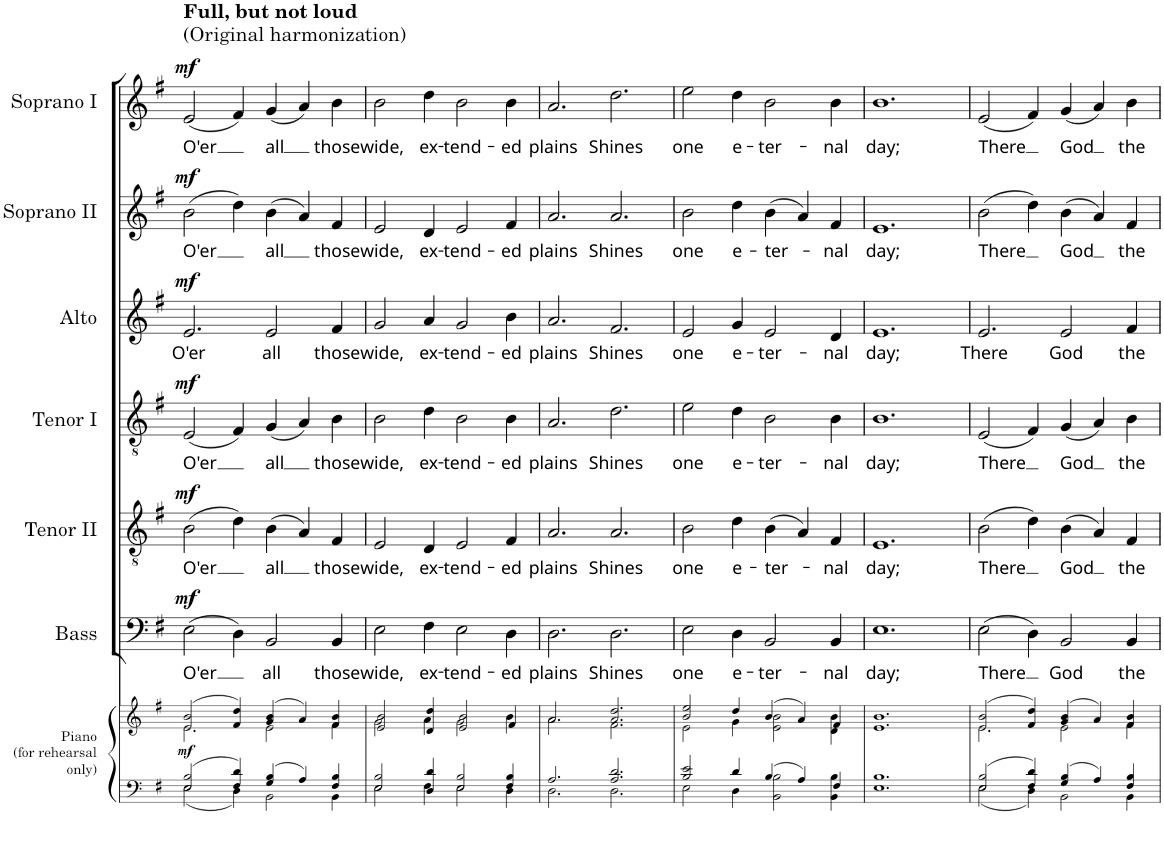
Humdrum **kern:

**kern	**kern	**dynam	**kern	**text	**dynam	**kern	**text	**dynam	**kern	**text	**dynam	**kern	**text	**dynam	**kern	**text	**dynam	**kern	**text	**dynam	**kern
*part8	*part8	*part8	*part7	*part7	*part7	*part6	*part6	*part6	*part5	*part5	*part5	*part4	*part4	*part4	*part3	*part3	*part3	*part2	*part2	*part2	*part1
*staff9	*staff8	*staff8/9	*staff7	*staff7	*staff7	*staff6	*staff6	*staff6	*staff5	*staff5	*staff5	*staff4	*staff4	*staff4	*staff3	*staff3	*staff3	*staff2	*staff2	*staff2	*staff1
*I"Piano (for rehearsal only)	*	*	*I"Bass	*	*	*I"Tenor II	*	*	*I"Tenor I	*	*	*I"Alto	*	*	*I"Soprano II	*	*	*I"Soprano I	*	*	*I"Soprano
*I'Pno	*	*	*I'B.	*	*	*I'T. II	*	*	*I'T. I	*	*	*I'A.	*	*	*I'S. II	*	*	*I'S. I	*	*	*I'S.
!!LO:PB:g=z
*stria5	*stria5	*	*	*	*	*	*	*	*	*	*	*	*	*	*	*	*	*	*	*	*
*clefF4	*clefG2	*	*clefF4	*	*	*clefGv2	*	*	*clefGv2	*	*	*clefG2	*	*	*clefG2	*	*	*clefG2	*	*	*clefG2
*k[f#]	*k[f#]	*	*k[f#]	*	*	*k[f#]	*	*	*k[f#]	*	*	*k[f#]	*	*	*k[f#]	*	*	*k[f#]	*	*	*k[f#]
*M6/4	*M6/4	*	*M6/4	*	*	*M6/4	*	*	*M6/4	*	*	*M6/4	*	*	*M6/4	*	*	*M6/4	*	*	*M6/4
=21	=21	=21	=21	=21	=21	=21	=21	=21	=21	=21	=21	=21	=21	=21	=21	=21	=21	=21	=21	=21	=21
*^	*^	*	*	*	*	*	*	*	*	*	*	*	*	*	*	*	*	*	*	*	*
!	!	!	!	!	!	!	!	!	!	!	!	!	!	!	!	!	!	!	!	!	!	!	!LO:TX:a:B:t=Full, but not loud
!	!	!	!	!	!	!	!	!	!	!	!	!	!	!	!	!	!	!	!	!	!	!	!LO:TX:a:t=(Original harmonization)
!	!	!	!	!LO:DY:b	!	!LO:LY:b	!LO:DY:a	!	!LO:LY:b	!LO:DY:a	!	!LO:LY:b	!LO:DY:a	!	!LO:LY:b	!LO:DY:a	!	!LO:LY:b	!LO:DY:a	!	!LO:LY:b	!LO:DY:a	!
2E/ 2B/	2E\	(2e/ 2b/	2.e\	mf	(2E\	O'er	mf	(2B\	O'er	mf	(2E/	O'er	mf	2.e/	O'er	mf	(2b\	O'er	mf	(2e/	O'er	mf	1.r
4F#/ 4d/	4D\	4f#/ 4dd/)	.	.	4D\)	.	.	4d\)	.	.	4F#/)	.	.	.	.	.	4dd\)	.	.	4f#/)	.	.	.
!	!	!	!	!	!	!LO:LY:b	!	!	!LO:LY:b	!	!	!LO:LY:b	!	!	!LO:LY:b	!	!	!LO:LY:b	!	!	!LO:LY:b	!	!
4G/ 4B/	2BB\	(4g/ 4b/	2e\	.	2BB/	all	.	(4B\	all	.	(4G/	all	.	2e/	all	.	(4b\	all	.	(4g/	all	.	.
4A/	.	4a/)	.	.	.	.	.	4A/)	.	.	4A/)	.	.	.	.	.	4a/)	.	.	4a/)	.	.	.
!	!	!	!	!	!	!LO:LY:b	!	!	!LO:LY:b	!	!	!LO:LY:b	!	!	!LO:LY:b	!	!	!LO:LY:b	!	!	!LO:LY:b	!	!
4F#/ 4B/	4BB\	4f#/ 4b/	4f#\	.	4BB/	those	.	4F#/	those	.	4B\	those	.	4f#/	those	.	4f#/	those	.	4b\	those	.	.
=22	=22	=22	=22	=22	=22	=22	=22	=22	=22	=22	=22	=22	=22	=22	=22	=22	=22	=22	=22	=22	=22	=22	=22
!	!	!	!	!	!	!LO:LY:b	!	!	!LO:LY:b	!	!	!LO:LY:b	!	!	!LO:LY:b	!	!	!LO:LY:b	!	!	!LO:LY:b	!	!
2E/ 2B/	2E\	2e/ 2b/	2g\	.	2E\	wide,	.	2E/	wide,	.	2B\	wide,	.	2g/	wide,	.	2e/	wide,	.	2b\	wide,	.	1.r
!	!	!	!	!	!	!LO:LY:b	!	!	!LO:LY:b	!	!	!LO:LY:b	!	!	!LO:LY:b	!	!	!LO:LY:b	!	!	!LO:LY:b	!	!
4D/ 4d/	4F#\	4d/ 4dd/	4a\	.	4F#\	ex-	.	4D/	ex-	.	4d\	ex-	.	4a/	ex-	.	4d/	ex-	.	4dd\	ex-	.	.
!	!	!	!	!	!	!LO:LY:b	!	!	!LO:LY:b	!	!	!LO:LY:b	!	!	!LO:LY:b	!	!	!LO:LY:b	!	!	!LO:LY:b	!	!
2E/ 2B/	2E\	2e/ 2b/	2g\	.	2E\	-tend-	.	2E/	-tend-	.	2B\	-tend-	.	2g/	-tend-	.	2e/	-tend-	.	2b\	-tend-	.	.
!	!	!	!	!	!	!LO:LY:b	!	!	!LO:LY:b	!	!	!LO:LY:b	!	!	!LO:LY:b	!	!	!LO:LY:b	!	!	!LO:LY:b	!	!
4F#/ 4B/	4D\	4f#/	4b\	.	4D\	-ed	.	4F#/	-ed	.	4B\	-ed	.	4b\	-ed	.	4f#/	-ed	.	4b\	-ed	.	.
=23	=23	=23	=23	=23	=23	=23	=23	=23	=23	=23	=23	=23	=23	=23	=23	=23	=23	=23	=23	=23	=23	=23	=23
!	!	!	!	!	!	!LO:LY:b	!	!	!LO:LY:b	!	!	!LO:LY:b	!	!	!LO:LY:b	!	!	!LO:LY:b	!	!	!LO:LY:b	!	!
2.A/	2.D\	2.a/	2.a\	.	2.D\	plains	.	2.A/	plains	.	2.A/	plains	.	2.a/	plains	.	2.a/	plains	.	2.a/	plains	.	1.r
!	!	!	!	!	!	!LO:LY:b	!	!	!LO:LY:b	!	!	!LO:LY:b	!	!	!LO:LY:b	!	!	!LO:LY:b	!	!	!LO:LY:b	!	!
2.A/ 2.d/	2.D\	2.a/ 2.dd/	2.f#\	.	2.D\	Shines	.	2.A/	Shines	.	2.d\	Shines	.	2.f#/	Shines	.	2.a/	Shines	.	2.dd\	Shines	.	.
=24	=24	=24	=24	=24	=24	=24	=24	=24	=24	=24	=24	=24	=24	=24	=24	=24	=24	=24	=24	=24	=24	=24	=24
!	!	!	!	!	!	!LO:LY:b	!	!	!LO:LY:b	!	!	!LO:LY:b	!	!	!LO:LY:b	!	!	!LO:LY:b	!	!	!LO:LY:b	!	!
2B/ 2e/	2E\	2b/ 2ee/	2e\	.	2E\	one	.	2B\	one	.	2e\	one	.	2e/	one	.	2b\	one	.	2ee\	one	.	1.r
!	!	!	!	!	!	!LO:LY:b	!	!	!LO:LY:b	!	!	!LO:LY:b	!	!	!LO:LY:b	!	!	!LO:LY:b	!	!	!LO:LY:b	!	!
4d/	4D\	4dd/	4g\	.	4D\	e-	.	4d\	e-	.	4d\	e-	.	4g/	e-	.	4dd\	e-	.	4dd\	e-	.	.
!	!	!	!	!	!	!LO:LY:b	!	!	!LO:LY:b	!	!	!LO:LY:b	!	!	!LO:LY:b	!	!	!LO:LY:b	!	!	!LO:LY:b	!	!
4B/	2BB\ 2B\	(4b/	2e\ 2b\	.	2BB/	-ter-	.	(4B\	-ter-	.	2B\	-ter-	.	2e/	-ter-	.	(4b\	-ter-	.	2b\	-ter-	.	.
4A/	.	4a/)	.	.	.	.	.	4A/)	.	.	.	.	.	.	.	.	4a/)	.	.	.	.	.	.
!	!	!	!	!	!	!LO:LY:b	!	!	!LO:LY:b	!	!	!LO:LY:b	!	!	!LO:LY:b	!	!	!LO:LY:b	!	!	!LO:LY:b	!	!
4F#/	4BB\ 4B\	4f#/	4d\ 4b\	.	4BB/	-nal	.	4F#/	-nal	.	4B\	-nal	.	4d/	-nal	.	4f#/	-nal	.	4b\	-nal	.	.
=25	=25	=25	=25	=25	=25	=25	=25	=25	=25	=25	=25	=25	=25	=25	=25	=25	=25	=25	=25	=25	=25	=25	=25
!	!	!	!	!	!	!LO:LY:b	!	!	!LO:LY:b	!	!	!LO:LY:b	!	!	!LO:LY:b	!	!	!LO:LY:b	!	!	!LO:LY:b	!	!
*v	*v	*	*	*	*	*	*	*	*	*	*	*	*	*	*	*	*	*	*	*	*	*	*
*	*v	*v	*	*	*	*	*	*	*	*	*	*	*	*	*	*	*	*	*	*	*	*
1.E 1.B	1.e 1.b	.	1.E	day;	.	1.E	day;	.	1.B	day;	.	1.e	day;	.	1.e	day;	.	1.b	day;	.	1.r
=26	=26	=26	=26	=26	=26	=26	=26	=26	=26	=26	=26	=26	=26	=26	=26	=26	=26	=26	=26	=26	=26
*^	*^	*	*	*	*	*	*	*	*	*	*	*	*	*	*	*	*	*	*	*	*
!	!	!	!	!	!	!LO:LY:b	!	!	!LO:LY:b	!	!	!LO:LY:b	!	!	!LO:LY:b	!	!	!LO:LY:b	!	!	!LO:LY:b	!	!
2E/ 2B/	2E\	(2e/ 2b/	2.e\	.	(2E\	There	.	(2B\	There	.	(2E/	There	.	2.e/	There	.	(2b\	There	.	(2e/	There	.	1.r
4F#/ 4d/	4D\	4f#/ 4dd/)	.	.	4D\)	.	.	4d\)	.	.	4F#/)	.	.	.	.	.	4dd\)	.	.	4f#/)	.	.	.
!	!	!	!	!	!	!LO:LY:b	!	!	!LO:LY:b	!	!	!LO:LY:b	!	!	!LO:LY:b	!	!	!LO:LY:b	!	!	!LO:LY:b	!	!
4G/ 4B/	2BB\	(4g/ 4b/	2e\	.	2BB/	God	.	(4B\	God	.	(4G/	God	.	2e/	God	.	(4b\	God	.	(4g/	God	.	.
4A/	.	4a/)	.	.	.	.	.	4A/)	.	.	4A/)	.	.	.	.	.	4a/)	.	.	4a/)	.	.	.
!	!	!	!	!	!	!LO:LY:b	!	!	!LO:LY:b	!	!	!LO:LY:b	!	!	!LO:LY:b	!	!	!LO:LY:b	!	!	!LO:LY:b	!	!
4F#/ 4B/	4BB\	4f#/ 4b/	4f#\	.	4BB/	the	.	4F#/	the	.	4B\	the	.	4f#/	the	.	4f#/	the	.	4b\	the	.	.
*v	*v	*	*	*	*	*	*	*	*	*	*	*	*	*	*	*	*	*	*	*	*	*	*
*	*v	*v	*	*	*	*	*	*	*	*	*	*	*	*	*	*	*	*	*	*	*	*
=	=	=	=	=	=	=	=	=	=	=	=	=	=	=	=	=	=	=	=	=	=
*-	*-	*-	*-	*-	*-	*-	*-	*-	*-	*-	*-	*-	*-	*-	*-	*-	*-	*-	*-	*-	*-
